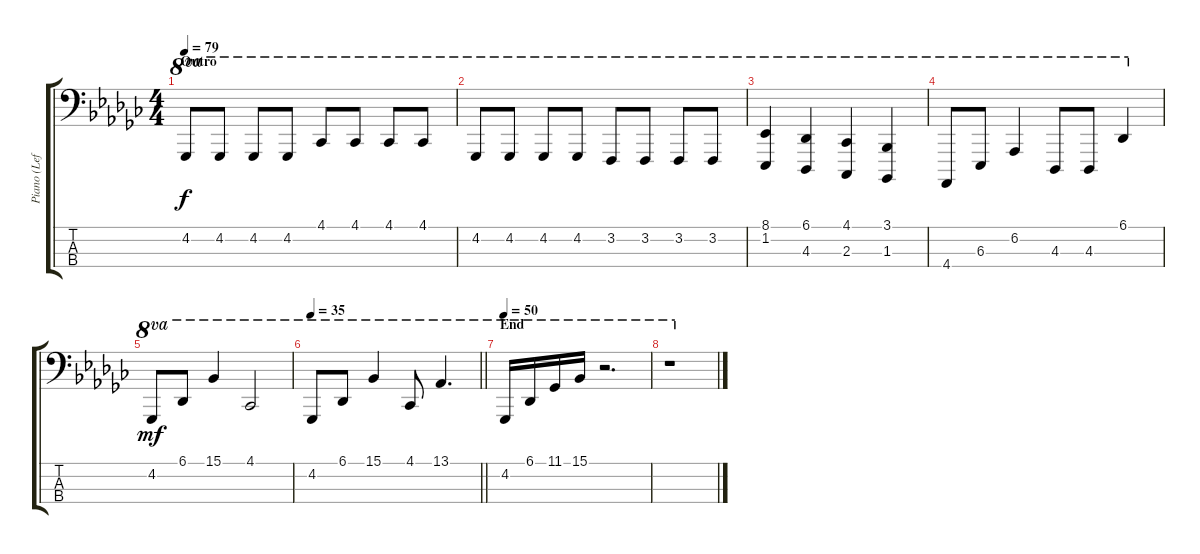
\track ("Piano (Left Hand)" "Piano (Lef") {instrument acousticgrandpiano}
\staff {score tabs}
\tuning (G2 D2 A1 E1) {hide}
\ts (4 4)
\section ("" "Outro")
\tempo 79
\clef f4
\ks gb
4.2.8{ot 8va dy f} 4.2.8{ot 8va} 4.2.8{ot 8va} 4.2.8{ot 8va} 4.1.8{ot 8va} 4.1.8{ot 8va} 4.1.8{ot 8va} 4.1.8{ot 8va} |
4.2.8{ot 8va} 4.2.8{ot 8va} 4.2.8{ot 8va} 4.2.8{ot 8va} 3.2.8{ot 8va} 3.2.8{ot 8va} 3.2.8{ot 8va} 3.2.8{ot 8va} |
(8.1 1.2).4{ot 8va} (6.1 4.3).4{ot 8va} (4.1 2.3).4{ot 8va} (3.1 1.3).4{ot 8va} |
4.4.8{ot 8va} 6.3.8{ot 8va} 6.2.4{ot 8va} 4.3.8{ot 8va} 4.3.8{ot 8va} 6.1.4{ot 8va} |
4.2.8{ot 8va dy mf} 6.1.8{ot 8va} 15.1.4{ot 8va} 4.1.2{ot 8va} |
\tempo 35
\barLineRight lightlight
4.2.8{ot 8va} 6.1.8{ot 8va} 15.1.4{ot 8va} 4.1.8{ot 8va} 13.1.4{d ot 8va} |
\section ("" "End")
\tempo 50
4.2.16{ot 8va} 6.1.16{ot 8va} 11.1.16{ot 8va} 15.1.16{ot 8va} r.2{d ot 8va} |
r.1{ot 8va}
